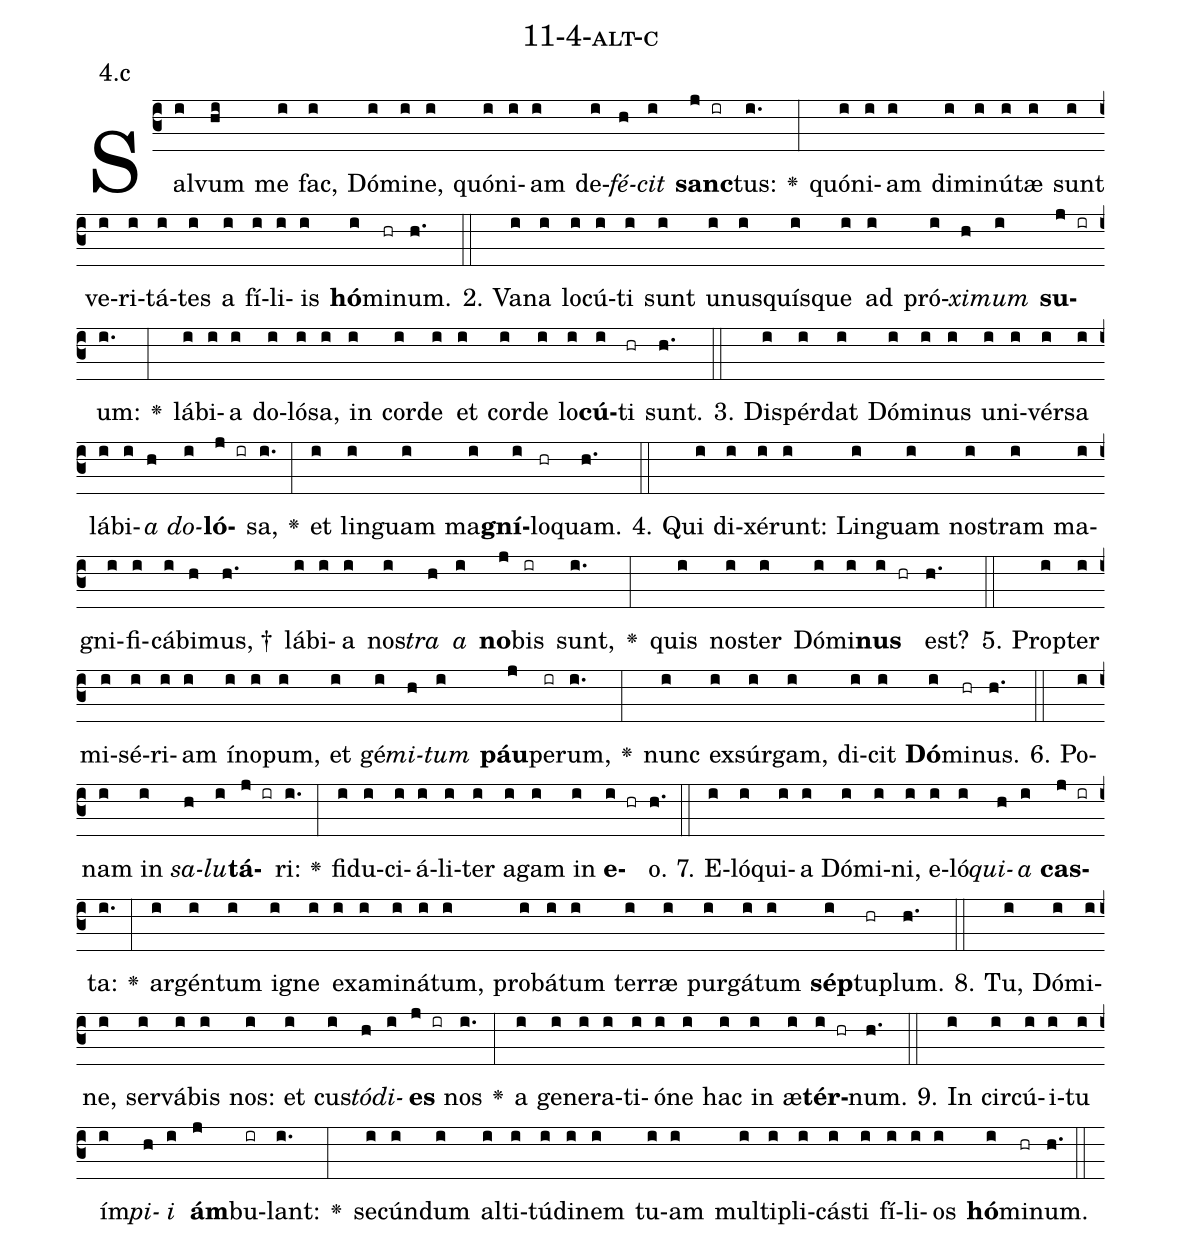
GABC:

name: 11-4-alt-c;
annotation: 4.c;
%%
(c3)Sal(i)vum(hi) me(i) fac,(i) Dó(i)mi(i)ne,(i) quón(i)i(i)am(i) de(i)<i>fé</i>(h)<i>cit</i>(i) <b>sanc</b>(j ir)tus:(i.) <v>\greheightstar</v>(:) quón(i)i(i)am(i) di(i)mi(i)nú(i)tæ(i) sunt(i) ve(i)ri(i)tá(i)tes(i) a(i) fí(i)li(i)is(i) <b>hó</b>(i)mi(hr)num.(h.) (::)
2. Va(i)na(i) lo(i)cú(i)ti(i) sunt(i) u(i)nus(i)quís(i)que(i) ad(i) pró(i)<i>xi</i>(h)<i>mum</i>(i) <b>su</b>(j ir)um:(i.) <v>\greheightstar</v>(:) lá(i)bi(i)a(i) do(i)ló(i)sa,(i) in(i) cor(i)de(i) et(i) cor(i)de(i) lo(i)<b>cú</b>(i)ti(hr) sunt.(h.) (::)
3. Dis(i)pér(i)dat(i) Dó(i)mi(i)nus(i) u(i)ni(i)vér(i)sa(i) lá(i)bi(i)<i>a</i>(h) <i>do</i>(i)<b>ló</b>(j ir)sa,(i.) <v>\greheightstar</v>(:) et(i) lin(i)guam(i) ma(i)<b>gní</b>(i)lo(hr)quam.(h.) (::)
4. Qui(i) di(i)xé(i)runt:(i) Lin(i)guam(i) nos(i)tram(i) ma(i)gni(i)fi(i)cá(i)bi(h)mus, †(h.) lá(i)bi(i)a(i) nos(i)<i>tra</i>(h) <i>a</i>(i) <b>no</b>(j)bis(ir) sunt,(i.) <v>\greheightstar</v>(:) quis(i) nos(i)ter(i) Dó(i)mi(i)<b>nus</b>(i hr) est?(h.) (::)
5. Prop(i)ter(i) mi(i)sé(i)ri(i)am(i) ín(i)o(i)pum,(i) et(i) gé(i)<i>mi</i>(h)<i>tum</i>(i) <b>páu</b>(j)pe(ir)rum,(i.) <v>\greheightstar</v>(:) nunc(i) ex(i)súr(i)gam,(i) di(i)cit(i) <b>Dó</b>(i)mi(hr)nus.(h.) (::)
6. Po(i)nam(i) in(i) <i>sa</i>(h)<i>lu</i>(i)<b>tá</b>(j ir)ri:(i.) <v>\greheightstar</v>(:) fi(i)du(i)ci(i)á(i)li(i)ter(i) a(i)gam(i) in(i) <b>e</b>(i hr)o.(h.) (::)
7. E(i)ló(i)qui(i)a(i) Dó(i)mi(i)ni,(i) e(i)ló(i)<i>qui</i>(h)<i>a</i>(i) <b>cas</b>(j ir)ta:(i.) <v>\greheightstar</v>(:) ar(i)gén(i)tum(i) i(i)gne(i) ex(i)a(i)mi(i)ná(i)tum,(i) pro(i)bá(i)tum(i) ter(i)ræ(i) pur(i)gá(i)tum(i) <b>sép</b>(i)tu(hr)plum.(h.) (::)
8. Tu,(i) Dó(i)mi(i)ne,(i) ser(i)vá(i)bis(i) nos:(i) et(i) cus(i)<i>tó</i>(h)<i>di</i>(i)<b>es</b>(j ir) nos(i.) <v>\greheightstar</v>(:) a(i) ge(i)ne(i)ra(i)ti(i)ó(i)ne(i) hac(i) in(i) æ(i)<b>tér</b>(i hr)num.(h.) (::)
9. In(i) cir(i)cú(i)i(i)tu(i) ím(i)<i>pi</i>(h)<i>i</i>(i) <b>ám</b>(j)bu(ir)lant:(i.) <v>\greheightstar</v>(:) se(i)cún(i)dum(i) al(i)ti(i)tú(i)di(i)nem(i) tu(i)am(i) mul(i)ti(i)pli(i)cás(i)ti(i) fí(i)li(i)os(i) <b>hó</b>(i)mi(hr)num.(h.) (::)
